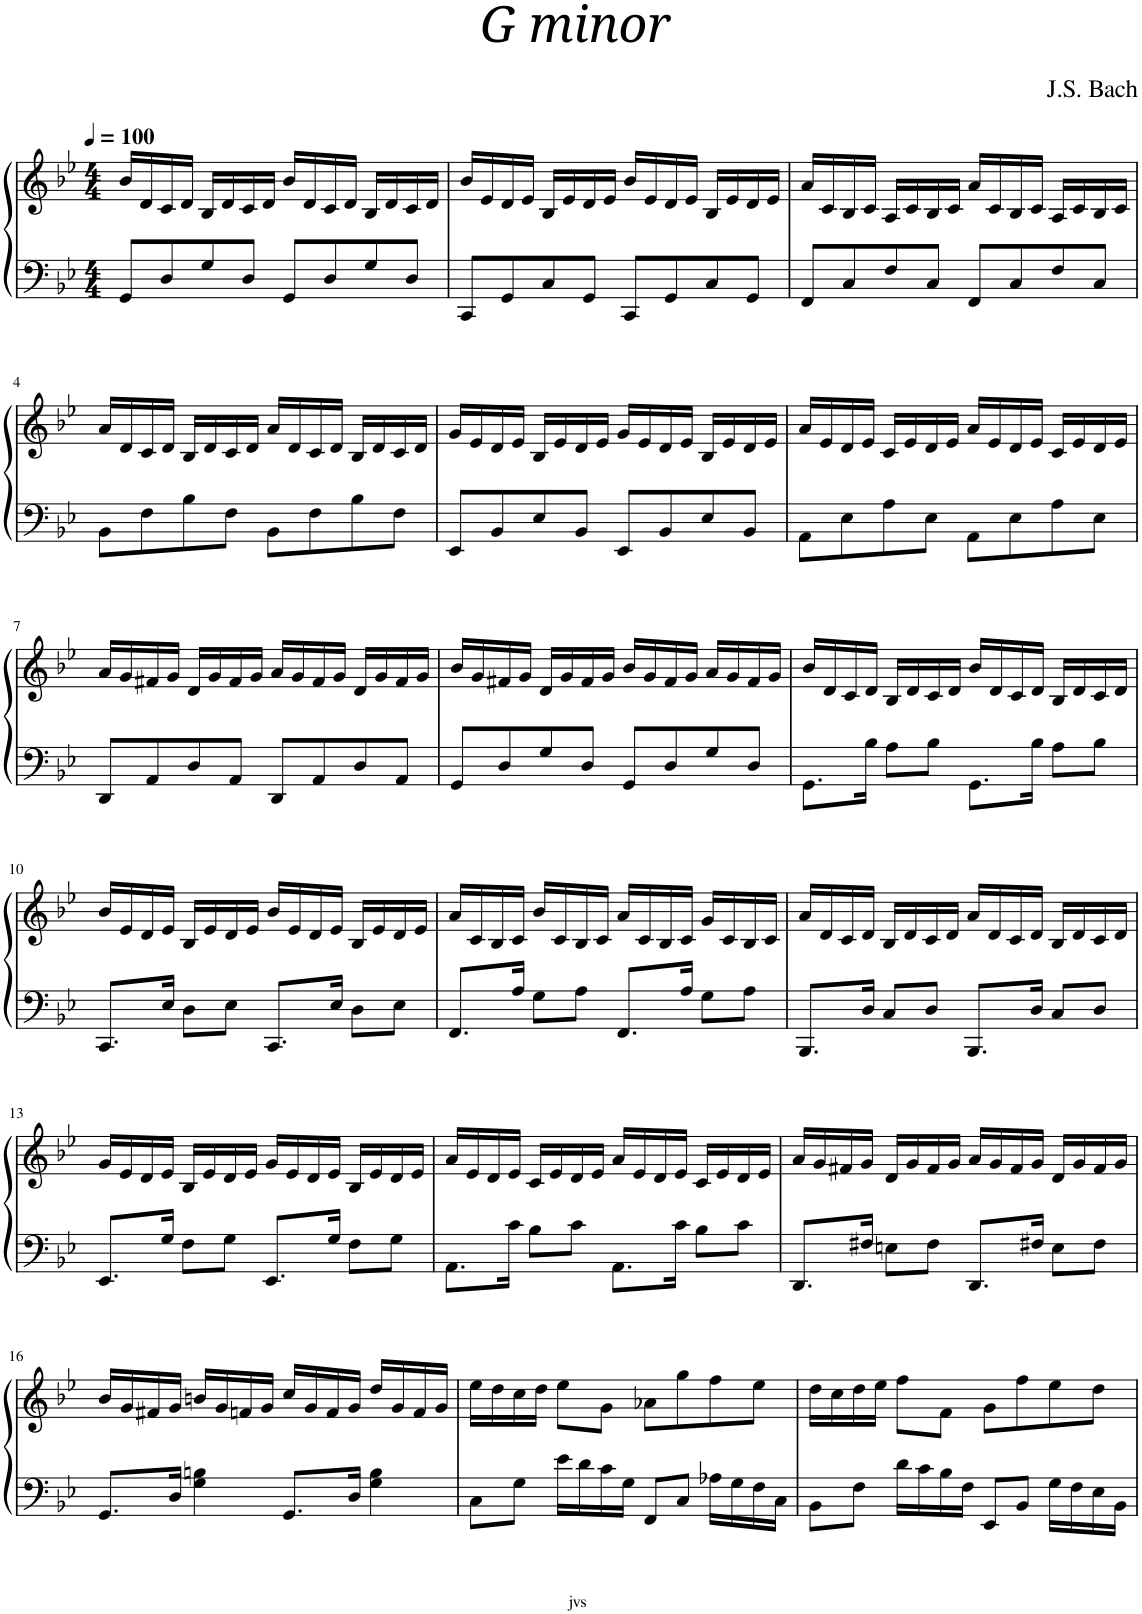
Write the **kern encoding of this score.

**kern	**kern
*part1	*part1
*staff2	*staff1
*I"Piano	*
*I'Pno	*
*clefF4	*clefG2
*k[b-e-]	*k[b-e-]
*M4/4	*M4/4
=1	=1
8GG/L	16b-/LL
.	16d/
8D/	16c/
.	16d/JJ
8G/	16B-/LL
.	16d/
8D/J	16c/
.	16d/JJ
8GG/L	16b-/LL
.	16d/
8D/	16c/
.	16d/JJ
8G/	16B-/LL
.	16d/
8D/J	16c/
.	16d/JJ
=2	=2
8CC/L	16b-/LL
.	16e-/
8GG/	16d/
.	16e-/JJ
8C/	16B-/LL
.	16e-/
8GG/J	16d/
.	16e-/JJ
8CC/L	16b-/LL
.	16e-/
8GG/	16d/
.	16e-/JJ
8C/	16B-/LL
.	16e-/
8GG/J	16d/
.	16e-/JJ
=3	=3
8FF/L	16a/LL
.	16c/
8C/	16B-/
.	16c/JJ
8F/	16A/LL
.	16c/
8C/J	16B-/
.	16c/JJ
8FF/L	16a/LL
.	16c/
8C/	16B-/
.	16c/JJ
8F/	16A/LL
.	16c/
8C/J	16B-/
.	16c/JJ
!!LO:LB:g=z
=4	=4
8BB-\L	16a/LL
.	16d/
8F\	16c/
.	16d/JJ
8B-\	16B-/LL
.	16d/
8F\J	16c/
.	16d/JJ
8BB-\L	16a/LL
.	16d/
8F\	16c/
.	16d/JJ
8B-\	16B-/LL
.	16d/
8F\J	16c/
.	16d/JJ
=5	=5
8EE-/L	16g/LL
.	16e-/
8BB-/	16d/
.	16e-/JJ
8E-/	16B-/LL
.	16e-/
8BB-/J	16d/
.	16e-/JJ
8EE-/L	16g/LL
.	16e-/
8BB-/	16d/
.	16e-/JJ
8E-/	16B-/LL
.	16e-/
8BB-/J	16d/
.	16e-/JJ
=6	=6
8AA\L	16a/LL
.	16e-/
8E-\	16d/
.	16e-/JJ
8A\	16c/LL
.	16e-/
8E-\J	16d/
.	16e-/JJ
8AA\L	16a/LL
.	16e-/
8E-\	16d/
.	16e-/JJ
8A\	16c/LL
.	16e-/
8E-\J	16d/
.	16e-/JJ
!!LO:LB:g=z
=7	=7
8DD/L	16a/LL
.	16g/
8AA/	16f#X/
.	16g/JJ
8D/	16d/LL
.	16g/
8AA/J	16f#/
.	16g/JJ
8DD/L	16a/LL
.	16g/
8AA/	16f#/
.	16g/JJ
8D/	16d/LL
.	16g/
8AA/J	16f#/
.	16g/JJ
=8	=8
8GG/L	16b-/LL
.	16g/
8D/	16f#X/
.	16g/JJ
8G/	16d/LL
.	16g/
8D/J	16f#/
.	16g/JJ
8GG/L	16b-/LL
.	16g/
8D/	16f#/
.	16g/JJ
8G/	16a/LL
.	16g/
8D/J	16f#/
.	16g/JJ
=9	=9
8.GG\L	16b-/LL
.	16d/
.	16c/
16B-\Jk	16d/JJ
8A\L	16B-/LL
.	16d/
8B-\J	16c/
.	16d/JJ
8.GG\L	16b-/LL
.	16d/
.	16c/
16B-\Jk	16d/JJ
8A\L	16B-/LL
.	16d/
8B-\J	16c/
.	16d/JJ
!!LO:LB:g=z
=10	=10
8.CC/L	16b-/LL
.	16e-/
.	16d/
16E-/Jk	16e-/JJ
8D\L	16B-/LL
.	16e-/
8E-\J	16d/
.	16e-/JJ
8.CC/L	16b-/LL
.	16e-/
.	16d/
16E-/Jk	16e-/JJ
8D\L	16B-/LL
.	16e-/
8E-\J	16d/
.	16e-/JJ
=11	=11
8.FF/L	16a/LL
.	16c/
.	16B-/
16A/Jk	16c/JJ
8G\L	16b-/LL
.	16c/
8A\J	16B-/
.	16c/JJ
8.FF/L	16a/LL
.	16c/
.	16B-/
16A/Jk	16c/JJ
8G\L	16g/LL
.	16c/
8A\J	16B-/
.	16c/JJ
=12	=12
8.BBB-/L	16a/LL
.	16d/
.	16c/
16D/Jk	16d/JJ
8C/L	16B-/LL
.	16d/
8D/J	16c/
.	16d/JJ
8.BBB-/L	16a/LL
.	16d/
.	16c/
16D/Jk	16d/JJ
8C/L	16B-/LL
.	16d/
8D/J	16c/
.	16d/JJ
!!LO:LB:g=z
=13	=13
8.EE-/L	16g/LL
.	16e-/
.	16d/
16G/Jk	16e-/JJ
8F\L	16B-/LL
.	16e-/
8G\J	16d/
.	16e-/JJ
8.EE-/L	16g/LL
.	16e-/
.	16d/
16G/Jk	16e-/JJ
8F\L	16B-/LL
.	16e-/
8G\J	16d/
.	16e-/JJ
=14	=14
8.AA\L	16a/LL
.	16e-/
.	16d/
16c\Jk	16e-/JJ
8B-\L	16c/LL
.	16e-/
8c\J	16d/
.	16e-/JJ
8.AA\L	16a/LL
.	16e-/
.	16d/
16c\Jk	16e-/JJ
8B-\L	16c/LL
.	16e-/
8c\J	16d/
.	16e-/JJ
=15	=15
8.DD/L	16a/LL
.	16g/
.	16f#X/
16F#X/Jk	16g/JJ
8En\L	16d/LL
.	16g/
8F#\J	16f#/
.	16g/JJ
8.DD/L	16a/LL
.	16g/
.	16f#/
16F#X/Jk	16g/JJ
8E\L	16d/LL
.	16g/
8F#\J	16f#/
.	16g/JJ
!!LO:LB:g=z
=16	=16
8.GG/L	16b-/LL
.	16g/
.	16f#X/
16D/Jk	16g/JJ
4G\ 4Bn\	16bn/LL
.	16g/
.	16fn/
.	16g/JJ
8.GG/L	16cc/LL
.	16g/
.	16f/
16D/Jk	16g/JJ
4G\ 4B\	16dd/LL
.	16g/
.	16f/
.	16g/JJ
=17	=17
8C\L	16ee-\LL
.	16dd\
8G\J	16cc\
.	16dd\JJ
16e-\LL	8ee-\L
16d\	.
16c\	8g\J
16G\JJ	.
8FF/L	8a-X\L
8C/J	8gg\
16A-X\LL	8ff\
16G\	.
16F\	8ee-\J
16C\JJ	.
=18	=18
8BB-\L	16dd\LL
.	16cc\
8F\J	16dd\
.	16ee-\JJ
16d\LL	8ff\L
16c\	.
16B-\	8f\J
16F\JJ	.
8EE-/L	8g\L
8BB-/J	8ff\
16G\LL	8ee-\
16F\	.
16E-\	8dd\J
16BB-\JJ	.
=	=
*-	*-
